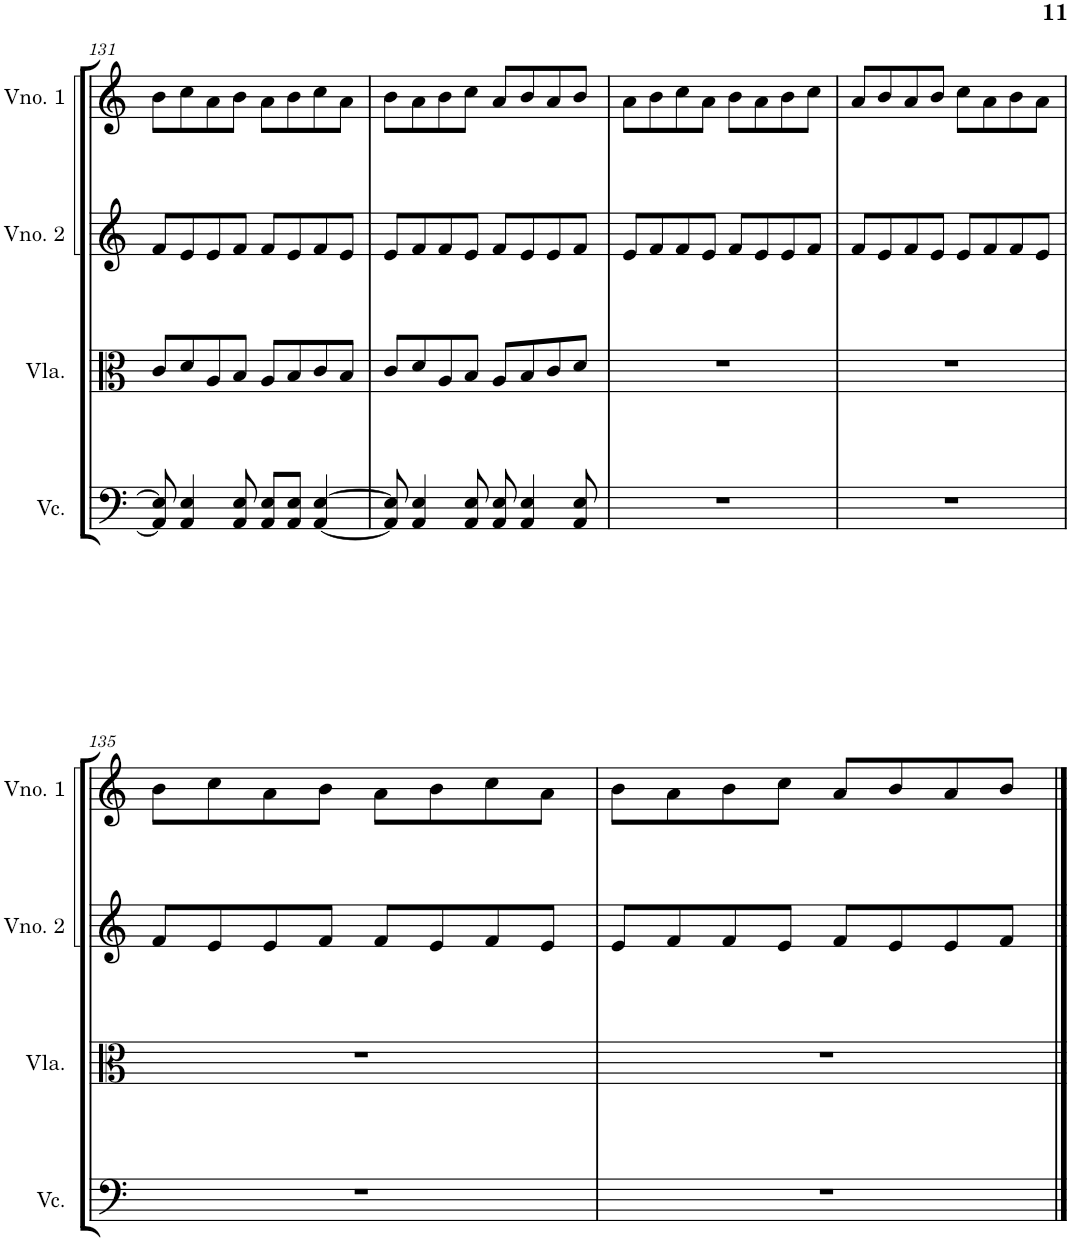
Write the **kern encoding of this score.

**kern	**kern	**kern	**kern
*part4	*part3	*part2	*part1
*staff4	*staff3	*staff2	*staff1
*I"Violoncelo	*I"Viola	*I"Violino 2	*I"Violino 1
*I'Vc.	*I'Vla.	*I'Vno. 2	*I'Vno. 1
!!LO:PB:g=z
*clefF4	*clefC3	*clefG2	*clefG2
*k[]	*k[]	*k[]	*k[]
*M4/4	*M4/4	*M4/4	*M4/4
=131	=131	=131	=131
8AA/] 8E/]	8c/L	8f/L	8b\L
4AA/ 4E/	8d/	8e/	8cc\
.	8A/	8e/	8a\
8AA/ 8E/	8B/J	8f/J	8b\J
8AA/ 8E/L	8A/L	8f/L	8a\L
8AA/ 8E/J	8B/	8e/	8b\
[4AA/ [4E/	8c/	8f/	8cc\
.	8B/J	8e/J	8a\J
=132	=132	=132	=132
8AA/] 8E/]	8c/L	8e/L	8b\L
4AA/ 4E/	8d/	8f/	8a\
.	8A/	8f/	8b\
8AA/ 8E/	8B/J	8e/J	8cc\J
8AA/ 8E/	8A/L	8f/L	8a/L
4AA/ 4E/	8B/	8e/	8b/
.	8c/	8e/	8a/
8AA/ 8E/	8d/J	8f/J	8b/J
=133	=133	=133	=133
1r	1r	8e/L	8a\L
.	.	8f/	8b\
.	.	8f/	8cc\
.	.	8e/J	8a\J
.	.	8f/L	8b\L
.	.	8e/	8a\
.	.	8e/	8b\
.	.	8f/J	8cc\J
=134	=134	=134	=134
1r	1r	8f/L	8a/L
.	.	8e/	8b/
.	.	8f/	8a/
.	.	8e/J	8b/J
.	.	8e/L	8cc\L
.	.	8f/	8a\
.	.	8f/	8b\
.	.	8e/J	8a\J
!!LO:LB:g=z
=135	=135	=135	=135
1r	1r	8f/L	8b\L
.	.	8e/	8cc\
.	.	8e/	8a\
.	.	8f/J	8b\J
.	.	8f/L	8a\L
.	.	8e/	8b\
.	.	8f/	8cc\
.	.	8e/J	8a\J
=136	=136	=136	=136
1r	1r	8e/L	8b\L
.	.	8f/	8a\
.	.	8f/	8b\
.	.	8e/J	8cc\J
.	.	8f/L	8a/L
.	.	8e/	8b/
.	.	8e/	8a/
.	.	8f/J	8b/J
==	==	==	==
*-	*-	*-	*-
